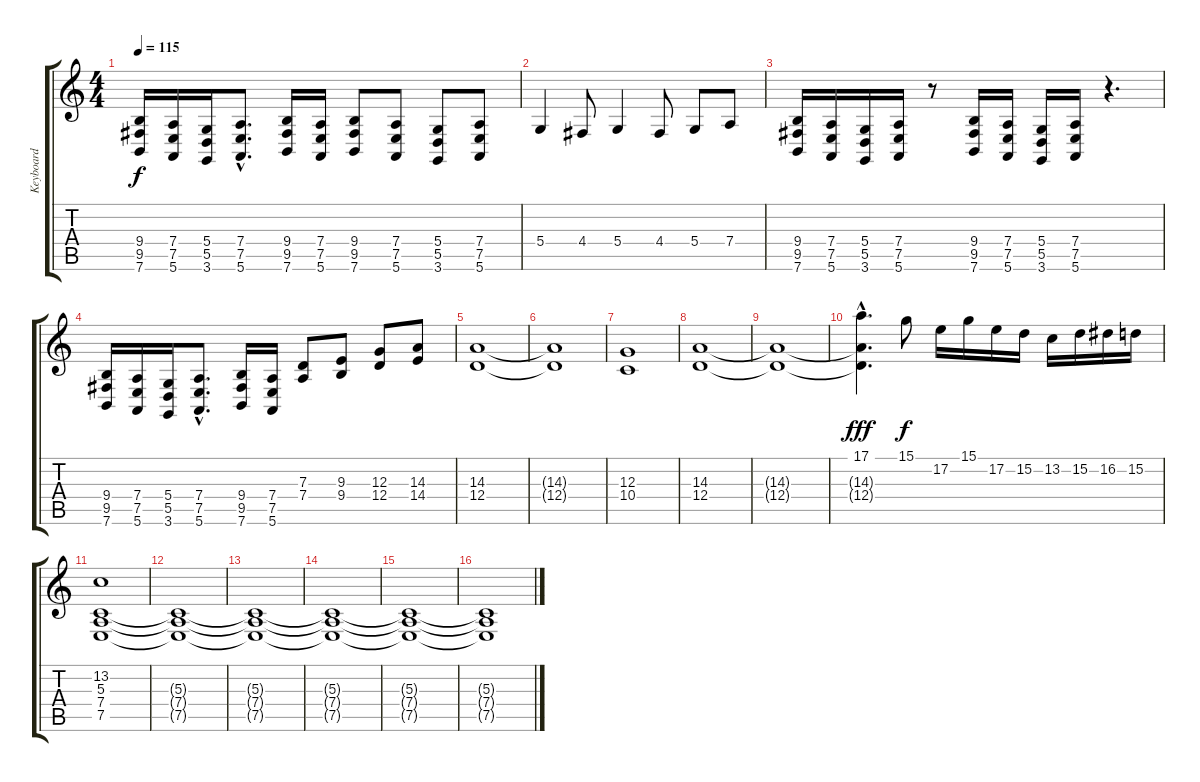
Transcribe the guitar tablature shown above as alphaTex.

\track ("Keyboard" "Keyboard") {instrument drawbarorgan}
\staff {score tabs}
\tuning (E4 B3 G3 D3 A2 E2) {hide}
\ts (4 4)
\tempo 115
\clef g2
\ks c
(9.4 9.5 7.6).16{dy f} (7.4 7.5 5.6).16 (5.4 5.5 3.6).16 (7.4{hac} 7.5{hac} 5.6{hac}).8{d} (9.4 9.5 7.6).16 (7.4 7.5 5.6).16 (9.4 9.5 7.6).8 (7.4 7.5 5.6).8 (5.4 5.5 3.6).8 (7.4 7.5 5.6).8 |
5.4.4 4.4.8 5.4.4 4.4.8 5.4.8 7.4.8 |
(9.4 9.5 7.6).16{volume 14} (7.4 7.5 5.6).16 (5.4 5.5 3.6).16 (7.4 7.5 5.6).16 r.8 (9.4 9.5 7.6).16 (7.4 7.5 5.6).16 (5.4 5.5 3.6).16 (7.4 7.5 5.6).16 r.4{d} |
(9.4 9.5 7.6).16 (7.4 7.5 5.6).16 (5.4 5.5 3.6).16 (7.4{hac} 7.5{hac} 5.6{hac}).8{d} (9.4 9.5 7.6).16 (7.4 7.5 5.6).16 (7.3 7.4).8 (9.3 9.4).8 (12.3 12.4).8 (14.3 14.4).8 |
(14.3 12.4).1{volume 14} |
(14.3{t} 12.4{t}).1 |
(12.3 10.4).1 |
(14.3 12.4).1{volume 14} |
(14.3{t} 12.4{t}).1 |
(17.1{hac} 14.3{hac t} 12.4{hac t}).4{d dy fff} 15.1.8{dy f} 17.2.16 15.1.16 17.2.16 15.2.16 13.2.16 15.2.16 16.2.16 15.2.16 |
(13.2 5.3 7.4 7.5).1{volume 14} |
(5.3{t} 7.4{t} 7.5{t}).1 |
(5.3{t} 7.4{t} 7.5{t}).1 |
(5.3{t} 7.4{t} 7.5{t}).1 |
(5.3{t} 7.4{t} 7.5{t}).1 |
(5.3{t} 7.4{t} 7.5{t}).1
